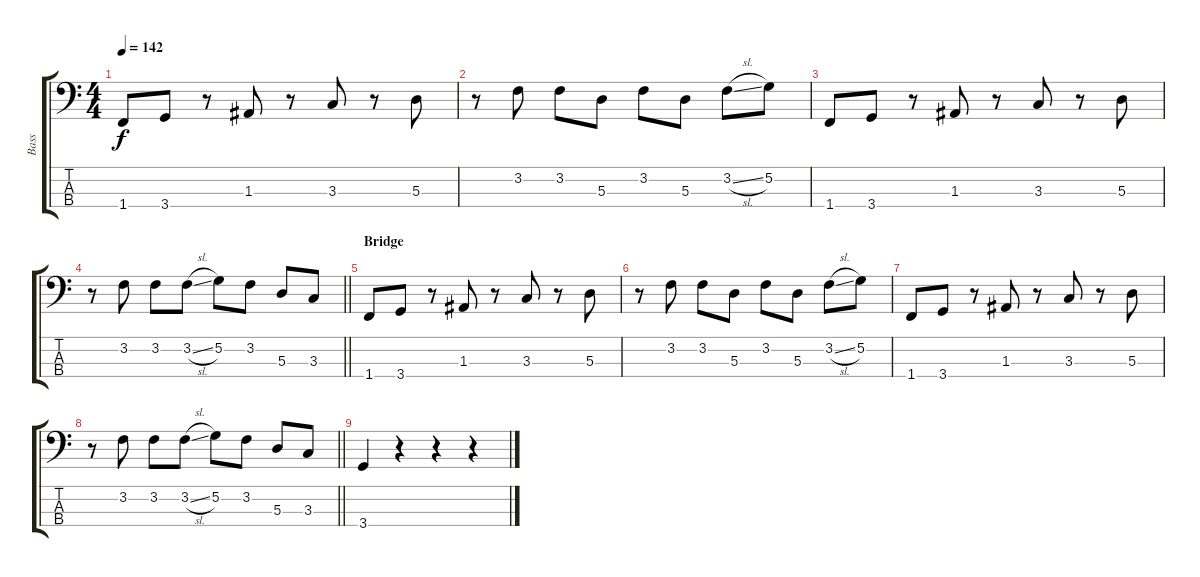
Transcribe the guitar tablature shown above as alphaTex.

\track ("Bass" "Bass") {instrument electricbassfinger}
\staff {score tabs}
\tuning (G2 D2 A1 E1) {hide}
\ts (4 4)
\tempo 142
\clef f4
\ks c
1.4.8{dy f} 3.4.8 r.8 1.3.8 r.8 3.3.8 r.8 5.3.8 |
r.8 3.2.8 3.2.8 5.3.8 3.2.8 5.3.8 3.2{sl}.8 5.2.8 |
1.4.8 3.4.8 r.8 1.3.8 r.8 3.3.8 r.8 5.3.8 |
\barLineRight lightlight
r.8 3.2.8 3.2.8 3.2{sl}.8 5.2.8 3.2.8 5.3.8 3.3.8 |
\section ("" "Bridge")
1.4.8 3.4.8 r.8 1.3.8 r.8 3.3.8 r.8 5.3.8 |
r.8 3.2.8 3.2.8 5.3.8 3.2.8 5.3.8 3.2{sl}.8 5.2.8 |
1.4.8 3.4.8 r.8 1.3.8 r.8 3.3.8 r.8 5.3.8 |
\barLineRight lightlight
r.8 3.2.8 3.2.8 3.2{sl}.8 5.2.8 3.2.8 5.3.8 3.3.8 |
3.4.4 r.4 r.4 r.4
